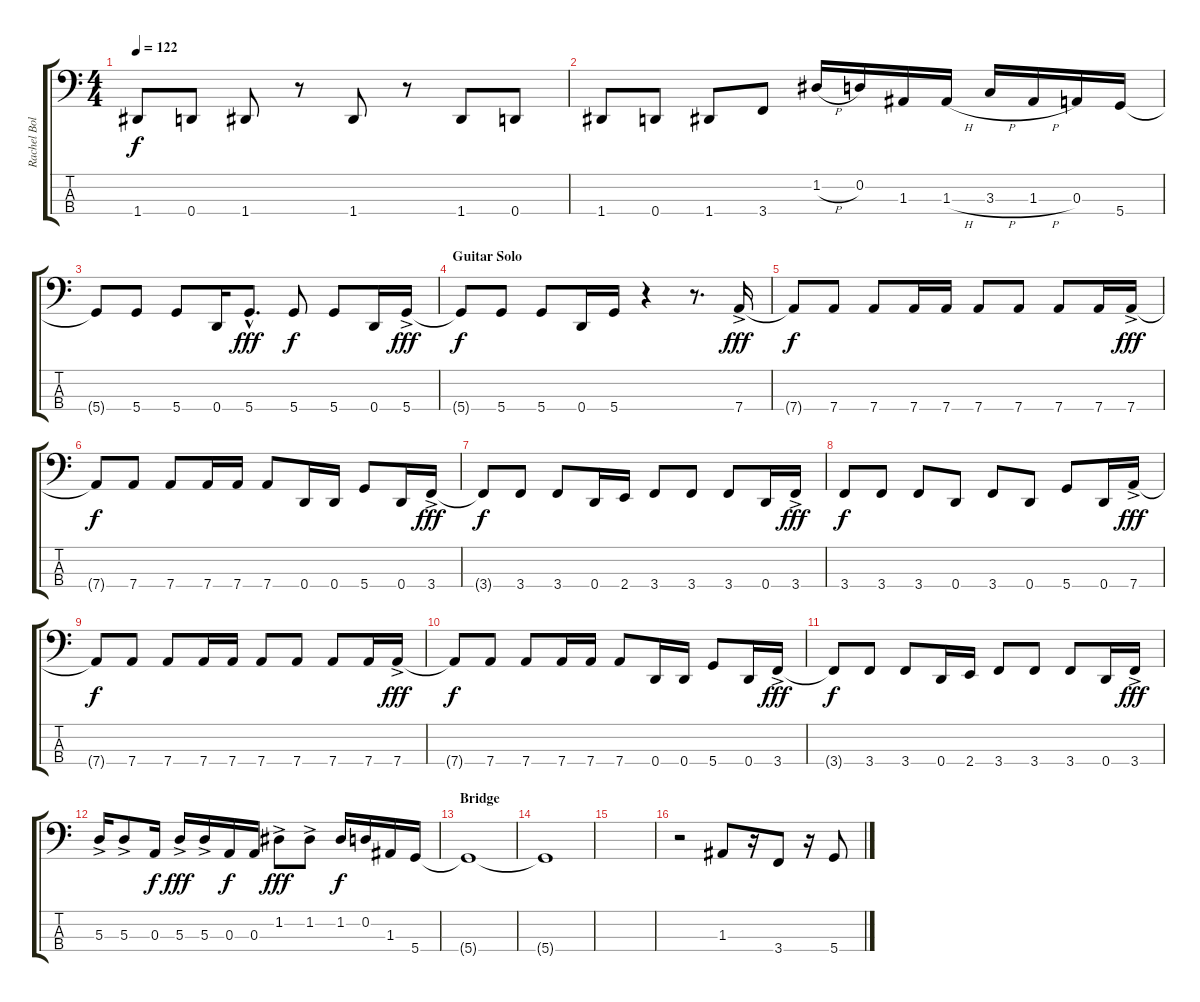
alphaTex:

\track ("Rachel Bolan - Bass (Dropped D)" "Rachel Bol") {instrument electricbasspick}
\staff {score tabs}
\tuning (G2 D2 A1 D1) {hide}
\ts (4 4)
\tempo 122
\clef f4
\ks c
1.4{t}.8{dy f} 0.4.8 1.4.8 r.8 1.4.8 r.8 1.4.8 0.4.8 |
1.4.8 0.4.8 1.4.8 3.4.8 1.2{h}.16 0.2.16 1.3.16 1.3{h}.16 3.3{h}.16 1.3{h}.16 0.3.16 5.4.16 |
5.4{t}.8 5.4.8 5.4.8 0.4.16 5.4{hac}.8{d dy fff} 5.4.8{dy f} 5.4.8 0.4.16 5.4{ac}.16{dy fff} |
\section ("" "Guitar Solo")
5.4{t}.8{dy f} 5.4.8 5.4.8 0.4.16 5.4.16 r.4 r.8{d} 7.4{ac}.16{dy fff} |
7.4{t}.8{dy f} 7.4.8 7.4.8 7.4.16 7.4.16 7.4.8 7.4.8 7.4.8 7.4.16 7.4{ac}.16{dy fff} |
7.4{t}.8{dy f} 7.4.8 7.4.8 7.4.16 7.4.16 7.4.8 0.4.16 0.4.16 5.4.8 0.4.16 3.4{ac}.16{dy fff} |
3.4{t}.8{dy f} 3.4.8 3.4.8 0.4.16 2.4.16 3.4.8 3.4.8 3.4.8 0.4.16 3.4{ac}.16{dy fff} |
3.4.8{dy f} 3.4.8 3.4.8 0.4.8 3.4.8 0.4.8 5.4.8 0.4.16 7.4{ac}.16{dy fff} |
7.4{t}.8{dy f} 7.4.8 7.4.8 7.4.16 7.4.16 7.4.8 7.4.8 7.4.8 7.4.16 7.4{ac}.16{dy fff} |
7.4{t}.8{dy f} 7.4.8 7.4.8 7.4.16 7.4.16 7.4.8 0.4.16 0.4.16 5.4.8 0.4.16 3.4{ac}.16{dy fff} |
3.4{t}.8{dy f} 3.4.8 3.4.8 0.4.16 2.4.16 3.4.8 3.4.8 3.4.8 0.4.16 3.4{ac}.16{dy fff} |
5.3{ac}.16 5.3{ac}.8 0.3.16{dy f} 5.3{ac}.16{dy fff} 5.3{ac}.16 0.3.16{dy f} 0.3.16 1.2{ac}.8{dy fff} 1.2{ac}.8 1.2.16{dy f} 0.2.16 1.3.16 5.4.16 |
\section ("" "Bridge")
5.4{t}.1{volume 6} |
5.4{t}.1 |
|
r.2 1.3.8 r.16 3.4.8 r.16 5.4.8
